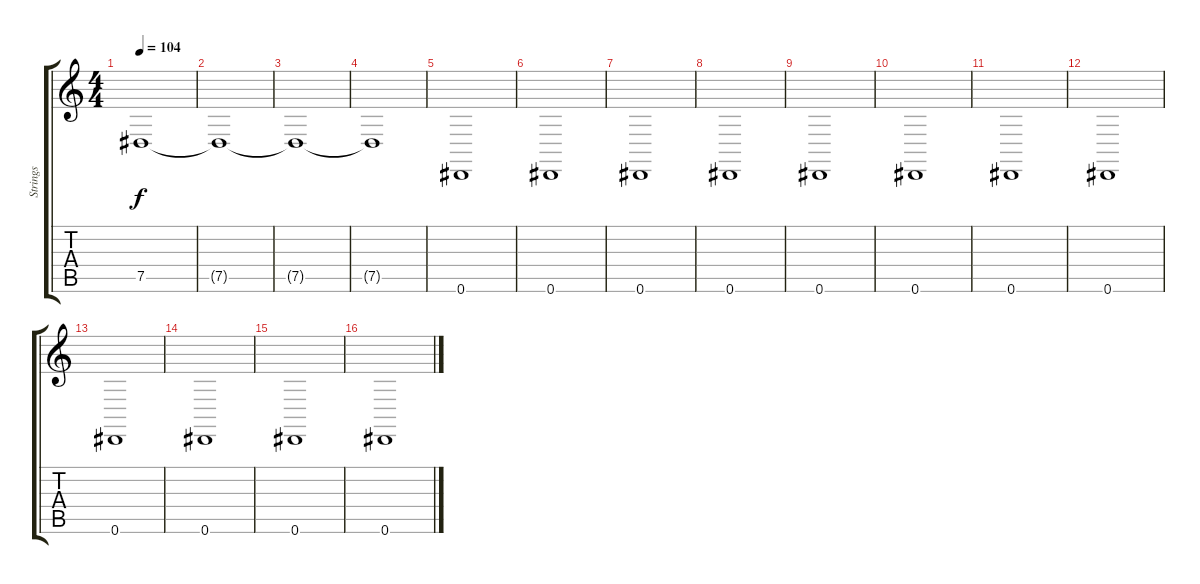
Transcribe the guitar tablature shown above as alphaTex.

\track ("Strings" "Strings") {instrument stringensemble2}
\staff {score tabs}
\tuning (Eb4 Bb3 Gb3 Db3 Ab2 Eb2) {hide}
\ts (4 4)
\tempo 104
\clef g2
\ks c
7.5{t}.1{dy f} |
7.5{t}.1 |
7.5{t}.1 |
7.5{t}.1 |
0.6.1 |
0.6.1 |
0.6.1 |
0.6.1 |
0.6.1 |
0.6.1 |
0.6.1 |
0.6.1 |
0.6.1 |
0.6.1 |
0.6.1 |
0.6.1
